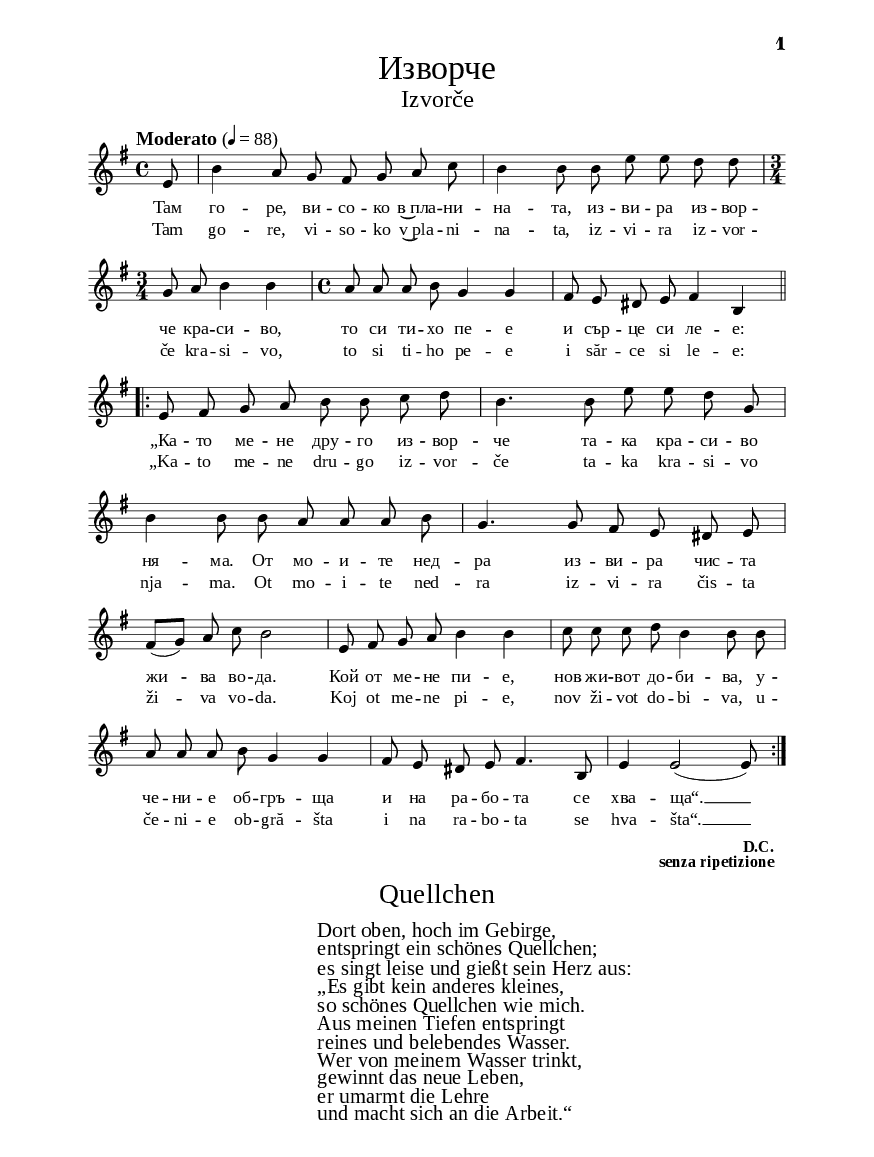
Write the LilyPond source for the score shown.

\version "2.24.3"

% include paper part and global functions
\include "include/globals.ily"

\bookpart {
  \label #'ref177
  \tocItem \markup "Изворче – Izvorče"
  \include "include/bookpart-paper.ily"
  \score {
    \include "include/score-layout.ily"

    \new Voice \absolute {
      \clef treble
      \key e \minor
      \time 4/4
      \tempoFunc "Moderato" 4 "88"
      \autoBeamOff
      \partial 8
      e'8 | % 2
      b'4  a'8  g'8  fis'8  g'8
      a'8 c''8 | % 3
      b'4 b'8 b'8 e''8
      e''8 d''8 d''8 | % 4
      \time 3/4  |  \break % 4
      g'8  a'8 b'4 b'4 | % 5
      \time 4/4  | % 5
      a'8  a'8  a'8 b'8  g'4
      g'4 | % 6
      fis'8  e'8  dis'8  e'8  fis'4
      b4 \break | % 7
      \bar ".|:-||"
      e'8  fis'8  g'8  a'8 b'8
      b'8 c''8 d''8 | % 8
      b'4. b'8 e''8 e''8
      d''8  g'8 \break | % 9
      b'4 b'8 b'8  a'8  a'8
      a'8 b'8 |
      g'4.  g'8  fis'8  e'8  dis'8
      e'8 \break | % 11
      fis'8 ( [  g'8 ] )   a'8 c''8
      b'2 | % 12
      e'8  fis'8  g'8  a'8 b'4
      b'4 | % 13
      c''8 c''8 c''8 d''8
      b'4 b'8 b'8 | \break % 14
      a'8  a'8  a'8 b'8  g'4
      g'4 | % 15
      fis'8  e'8  dis'8  e'8  fis'4.
      b8 | % 16
      e'4  e'2 (e'8)
      \bar ":|."
    }

    \addlyrics {
      Там го -- ре, ви -- со -- ко в~пла
      -- ни -- на -- та, из -- ви -- ра из --
      вор -- че кра -- си -- во, то си
      ти -- хо пе -- е и сър -- це си
      ле -- е: „Ка -- то ме -- не дру --
      го из -- вор -- че та -- ка кра --
      си -- во ня -- ма. От мо -- и -- те
      нед -- ра из -- ви -- ра чис -- та
      жи -- ва во -- да. Кой от ме --
      не пи -- е, нов жи -- вот до -- би
      -- ва, у -- че -- ни -- е об -- гръ --
      ща и на ра -- бо -- та се хва --
      ща“. __}
      \addlyrics {
        Tam go -- re, vi -- so -- ko v~pla
        -- ni -- na -- ta, iz -- vi -- ra iz --
        vor -- če kra -- si -- vo, to si
        ti -- ho pe -- e i săr -- ce si
        le -- e: „Ka -- to me -- ne dru --
        go iz -- vor -- če ta -- ka kra --
        si -- vo nja -- ma. Ot mo -- i -- te
        ned -- ra iz -- vi -- ra čis -- ta
        ži -- va vo -- da. Koj ot me --
        ne pi -- e, nov ži -- vot do -- bi
        -- va, u -- če -- ni -- e ob -- gră --
        šta i na ra -- bo -- ta se hva --
        šta“. __}


        \header {
          title = \titleFunc "Изворче" "Izvorče"
        }

        \midi{}
      } % score

      \markup \empty-one
      \markup \dc-two "D.C.""senza ripetizione"
     \markup \empty-one

      % include foreign translation(s) of the song
       \version "2.24.3"

\markup \fill-line { \fontsize #deTitleFontSize "Quellchen" }
\markup \null
\markup \null
\markup \abs-fontsize #10 {
  \hspace #30
  \override #`(baseline-skip . ,deCoupletBaselineSkip)

  \column {
  
 \line { " "Dort oben, hoch im Gebirge,}

 \line { " "entspringt ein schönes Quellchen;}

 \line { " "es singt leise und gießt sein Herz aus:}

 \line { " "„Es gibt kein anderes kleines, }

 \line { " "so schönes Quellchen wie mich. }

 \line { " "Aus meinen Tiefen entspringt}

 \line { " "reines und belebendes Wasser.}

 \line { " "Wer von meinem Wasser trinkt, }

 \line { " "gewinnt das neue Leben,}

 \line { " "er umarmt die Lehre }

 \line { " "und macht sich an die Arbeit.“}
  }
}


    } % bookpart


